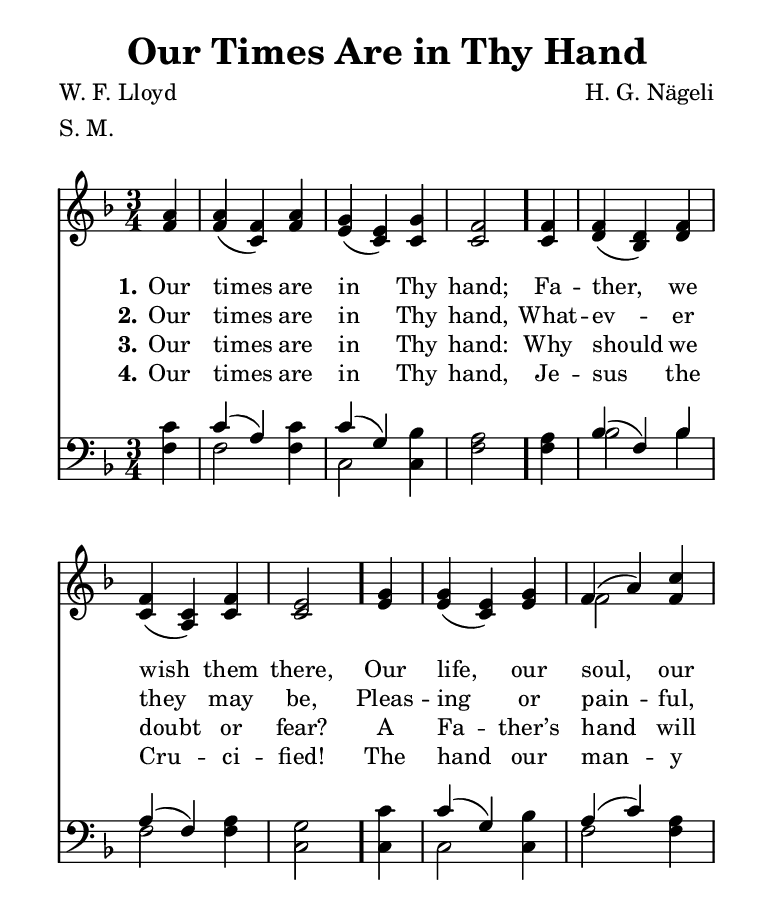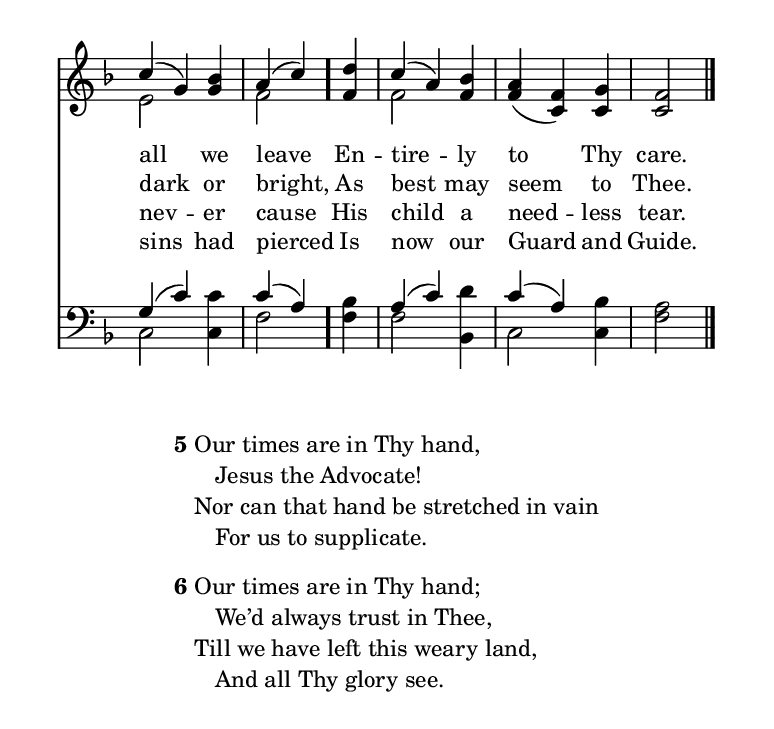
\include "common/global.ily"
\paper {
  \include "common/paper.ily"
  ragged-bottom = ##t
}

\header{
  hymnnumber = "257"
  title = "Our Times Are in Thy Hand"
  tunename = "Dennis" % from Metrical Index of Tunes
  meter = "S. M." % from Metrical Index of Tunes
  poet = "W. F. Lloyd"
  composer = "H. G. Nägeli"
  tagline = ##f
}

global = {
  \include "common/overrides.ily"
  \override Staff.TimeSignature.style = #'numbered
  \time 3/4
  \override Score.MetronomeMark.transparent = ##t % hide all fermata changes too
  \tempo 4=80
  \key f \major
  \partial 4
  \autoBeamOff
}

notesSoprano = {
\global
\relative c'' {

  a4 | a( f) a | g( e) g | f2
  f4 | f( d) f | f( c) f | e2 \eogbreak
  g4 | g( e) g | f( a) c | c( g) bes | a( c)
  d4 | c( a) bes | a( f) g | f2 \eogbreak

  \bar "|."

}
}

notesAlto = {
\global
\relative e' {

  f4 | f( c) f | e( c) c | c2
  c4 | d( bes) d | c( a) c | c2
  e4 | e( c) e | f2 f4 | e2 g4 | f2
  f4 | f2 f4 | f( c) c | c2

}
}

notesTenor = {
\global
\relative a {

  c4 | c( a) c | c( g) bes | a2
  a4 | bes( f) bes | a( f) a | g2
  c4 | c( g) bes | a( c) a | g( c) c | c( a)
  bes4 | a( c) d | c( a) bes | a2

}
}

notesBass = {
\global
\relative f {

  f4 | f2 f4 | c2 c4 | f2
  f4 | bes2 bes4 | f2 f4 | c2
  c4 | c2 c4 | f2 f4 | c2 c4 | f2
  f4 | f2 bes,4 | c2 c4 | f2

}
}

wordsA = \lyricmode {
\set stanza = "1."

Our times are in Thy hand; \bar "."
Fa -- ther, we wish them there, \bar "."
Our life, our soul, our all we leave \bar "."
En -- tire -- ly to Thy care. \bar "."

}

wordsB = \lyricmode {
\set stanza = "2."

Our times are in Thy hand,
What -- ev -- er they may be,
Pleas -- ing or pain -- ful, dark or bright,
As best may seem to Thee.

}

wordsC = \lyricmode {
\set stanza = "3."

Our times are in Thy hand:
Why should we doubt or fear?
A Fa -- ther’s hand will nev -- er cause
His child a need -- less tear.

}

wordsD = \lyricmode {
\set stanza = "4."

Our times are in Thy hand,
Je -- sus the Cru -- ci -- fied!
The hand our man -- y sins had pierced
Is now our Guard and Guide.

}

wordsE = \markuplist {

\line { Our times are in Thy hand, }
\line { { \hspace #2 } Jesus the Advocate! }
\line { Nor can that hand be stretched in vain }
\line { { \hspace #2 } For us to supplicate. }

}

wordsF = \markuplist {

\line { Our times are in Thy hand; }
\line { { \hspace #2 } We’d always trust in Thee, }
\line { Till we have left this weary land, }
\line { { \hspace #2 } And all Thy glory see. }

}

\score {
  \context ChoirStaff <<
    \context Staff = upper <<
      \set Staff.autoBeaming = ##f
      \set ChoirStaff.systemStartDelimiter = #'SystemStartBar
      \set ChoirStaff.printPartCombineTexts = ##f
      \partcombine #'(2 . 11) \notesSoprano \notesAlto
      \context NullVoice = sopranos { \voiceOne << \notesSoprano >> }
      \context Lyrics = one   \lyricsto sopranos \wordsA
      \context Lyrics = two   \lyricsto sopranos \wordsB
      \context Lyrics = three \lyricsto sopranos \wordsC
      \context Lyrics = four  \lyricsto sopranos \wordsD
    >>
    \context Staff = men <<
      \set Staff.autoBeaming = ##f
      \clef bass
      \set ChoirStaff.printPartCombineTexts = ##f
      \partcombine #'(2 . 11) \notesTenor \notesBass
    >>
  >>
  \layout {
    \include "common/layout.ily"
  }
  #(cond ((ly:get-option 'eog-midi-permitted) #{ \midi{
    \include "common/midi.ily"
  } #}))
}

\noPageBreak

\markup { \fill-line { \column {
  \line{ \bold 5 \column { \wordsE } } \combine \null \vspace #0.4
  \line{ \bold 6 \column { \wordsF } } \combine \null \vspace #0.4
} } }

\version "2.19.49"  % necessary for upgrading to future LilyPond versions.

% vi:set et ts=2 sw=2 ai nocindent syntax=lilypond:
